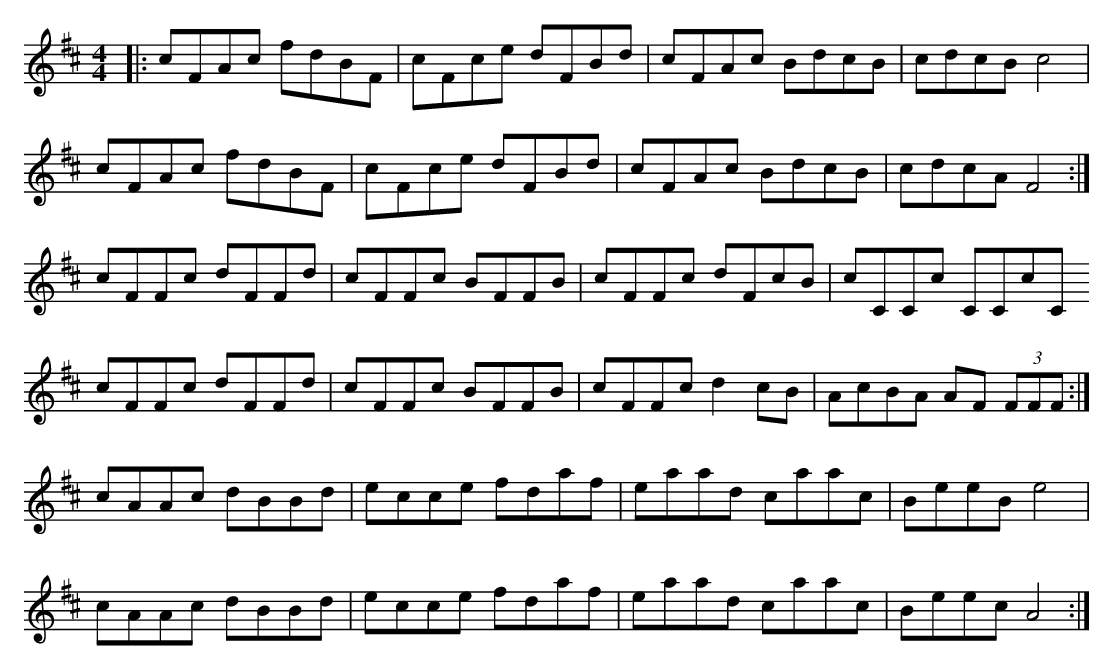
X:1
M:4/4
K:D
|:cFAc fdBF|cFce dFBd|cFAc BdcB|cdcB c4|
cFAc fdBF|cFce dFBd|cFAc BdcB|cdcA F4:|
cFFc dFFd|cFFc BFFB|cFFc dFcB|cCCc CCcC
cFFc dFFd|cFFc BFFB|cFFc d2cB|AcBA AF (3FFF:|
cAAc dBBd|ecce fdaf|eaad caac|BeeB e4|
cAAc dBBd|ecce fdaf|eaad caac|Beec A4:|
